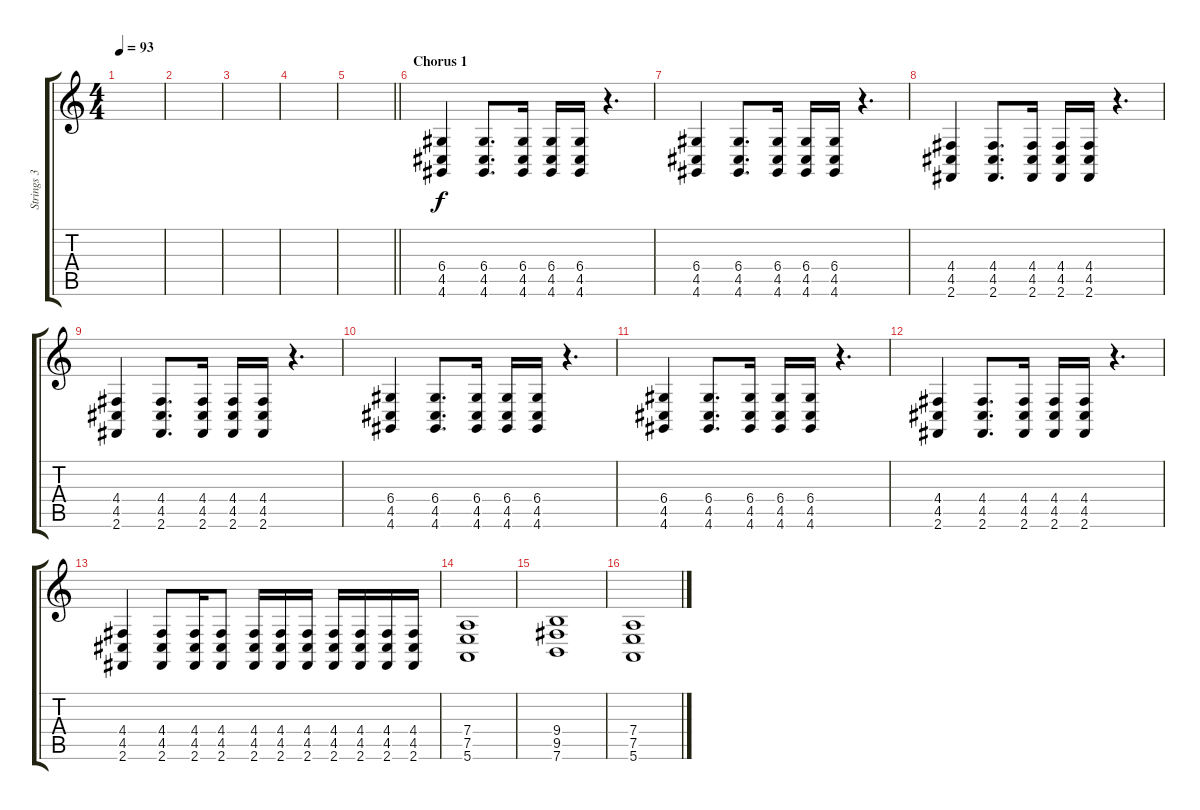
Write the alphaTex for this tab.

\track ("Strings 3" "Strings 3") {instrument synthstrings1}
\staff {score tabs}
\tuning (E4 B3 G3 D3 A2 E2) {hide}
\ts (4 4)
\tempo 93
\clef g2
\ks c
|
|
|
|
\barLineRight lightlight
|
\section ("" "Chorus 1")
(6.4 4.5 4.6).4{volume 8} (6.4 4.5 4.6).8{d} (6.4 4.5 4.6).16 (6.4 4.5 4.6).16 (6.4 4.5 4.6).16 r.4{d} |
(6.4 4.5 4.6).4 (6.4 4.5 4.6).8{d} (6.4 4.5 4.6).16 (6.4 4.5 4.6).16 (6.4 4.5 4.6).16 r.4{d} |
(4.4 4.5 2.6).4 (4.4 4.5 2.6).8{d} (4.4 4.5 2.6).16 (4.4 4.5 2.6).16 (4.4 4.5 2.6).16 r.4{d} |
(4.4 4.5 2.6).4 (4.4 4.5 2.6).8{d} (4.4 4.5 2.6).16 (4.4 4.5 2.6).16 (4.4 4.5 2.6).16 r.4{d} |
(6.4 4.5 4.6).4 (6.4 4.5 4.6).8{d} (6.4 4.5 4.6).16 (6.4 4.5 4.6).16 (6.4 4.5 4.6).16 r.4{d} |
(6.4 4.5 4.6).4 (6.4 4.5 4.6).8{d} (6.4 4.5 4.6).16 (6.4 4.5 4.6).16 (6.4 4.5 4.6).16 r.4{d} |
(4.4 4.5 2.6).4 (4.4 4.5 2.6).8{d} (4.4 4.5 2.6).16 (4.4 4.5 2.6).16 (4.4 4.5 2.6).16 r.4{d} |
(4.4 4.5 2.6).4 (4.4 4.5 2.6).8 (4.4 4.5 2.6).16 (4.4 4.5 2.6).8 (4.4 4.5 2.6).16 (4.4 4.5 2.6).16 (4.4 4.5 2.6).16 (4.4 4.5 2.6).16 (4.4 4.5 2.6).16 (4.4 4.5 2.6).16 (4.4 4.5 2.6).16 |
(7.4 7.5 5.6).1 |
(9.4 9.5 7.6).1 |
(7.4 7.5 5.6).1
